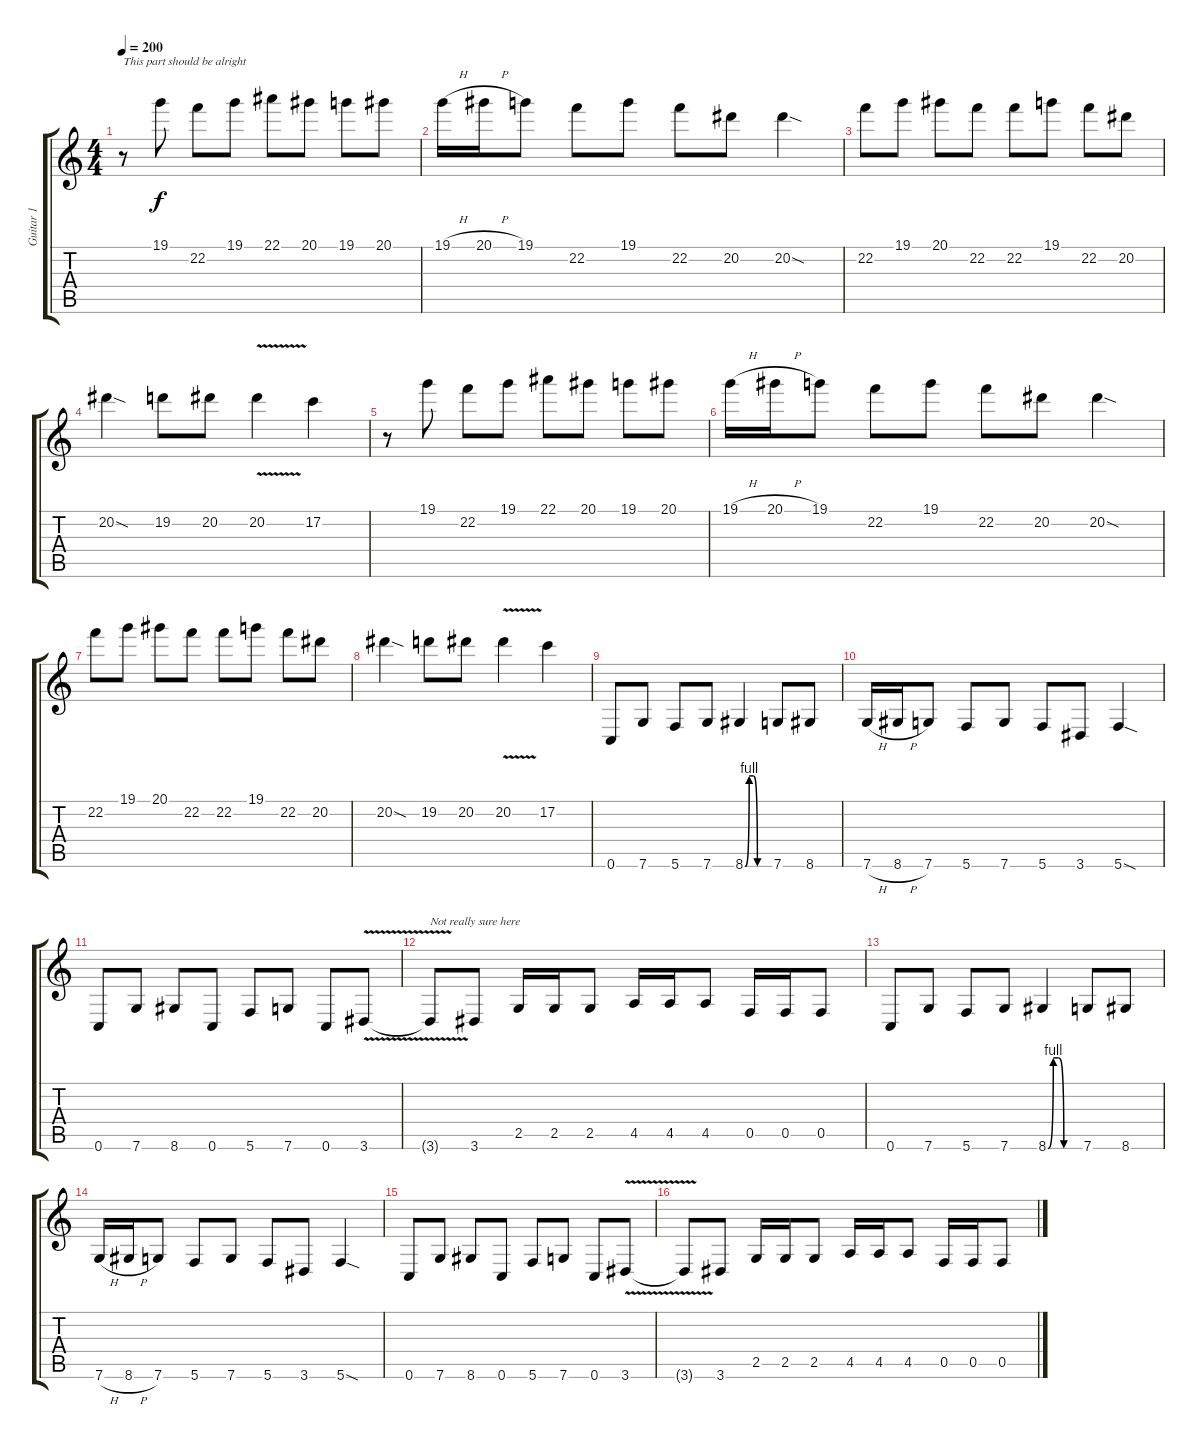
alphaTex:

\track ("Guitar 1" "Guitar 1") {instrument distortionguitar}
\staff {score tabs}
\tuning (C4 G3 Eb3 Bb2 F2 C2) {hide}
\ts (4 4)
\tempo 200
\clef g2
\ks c
r.8{txt "This part should be alright" dy f} 19.1.8 22.2.8 19.1.8 22.1.8 20.1.8 19.1.8 20.1.8 |
19.1{h}.16 20.1{h}.16 19.1.8 22.2.8 19.1.8 22.2.8 20.2.8 20.2{sod}.4 |
22.2.8 19.1.8 20.1.8 22.2.8 22.2.8 19.1.8 22.2.8 20.2.8 |
20.2{sod}.4 19.2.8 20.2.8 20.2{v}.4 17.2.4 |
r.8 19.1.8 22.2.8 19.1.8 22.1.8 20.1.8 19.1.8 20.1.8 |
19.1{h}.16 20.1{h}.16 19.1.8 22.2.8 19.1.8 22.2.8 20.2.8 20.2{sod}.4 |
22.2.8 19.1.8 20.1.8 22.2.8 22.2.8 19.1.8 22.2.8 20.2.8 |
20.2{sod}.4 19.2.8 20.2.8 20.2{v}.4 17.2.4 |
0.6.8 7.6.8 5.6.8 7.6.8 8.6{be (custom 0 0 10 4 20 4 30 0 60 0)}.4 7.6.8 8.6.8 |
7.6{h}.16 8.6{h}.16 7.6.8 5.6.8 7.6.8 5.6.8 3.6.8 5.6{sod}.4 |
0.6.8 7.6.8 8.6.8 0.6.8 5.6.8 7.6.8 0.6.8 3.6{v}.8 |
3.6{t}.8{txt "Not really sure here"} 3.6.8 2.5.16 2.5.16 2.5.8 4.5.16 4.5.16 4.5.8 0.5.16 0.5.16 0.5.8 |
0.6.8 7.6.8 5.6.8 7.6.8 8.6{be (custom 0 0 10 4 20 4 30 0 60 0)}.4 7.6.8 8.6.8 |
7.6{h}.16 8.6{h}.16 7.6.8 5.6.8 7.6.8 5.6.8 3.6.8 5.6{sod}.4 |
0.6.8 7.6.8 8.6.8 0.6.8 5.6.8 7.6.8 0.6.8 3.6{v}.8 |
3.6{t}.8 3.6.8 2.5.16 2.5.16 2.5.8 4.5.16 4.5.16 4.5.8 0.5.16 0.5.16 0.5.8
